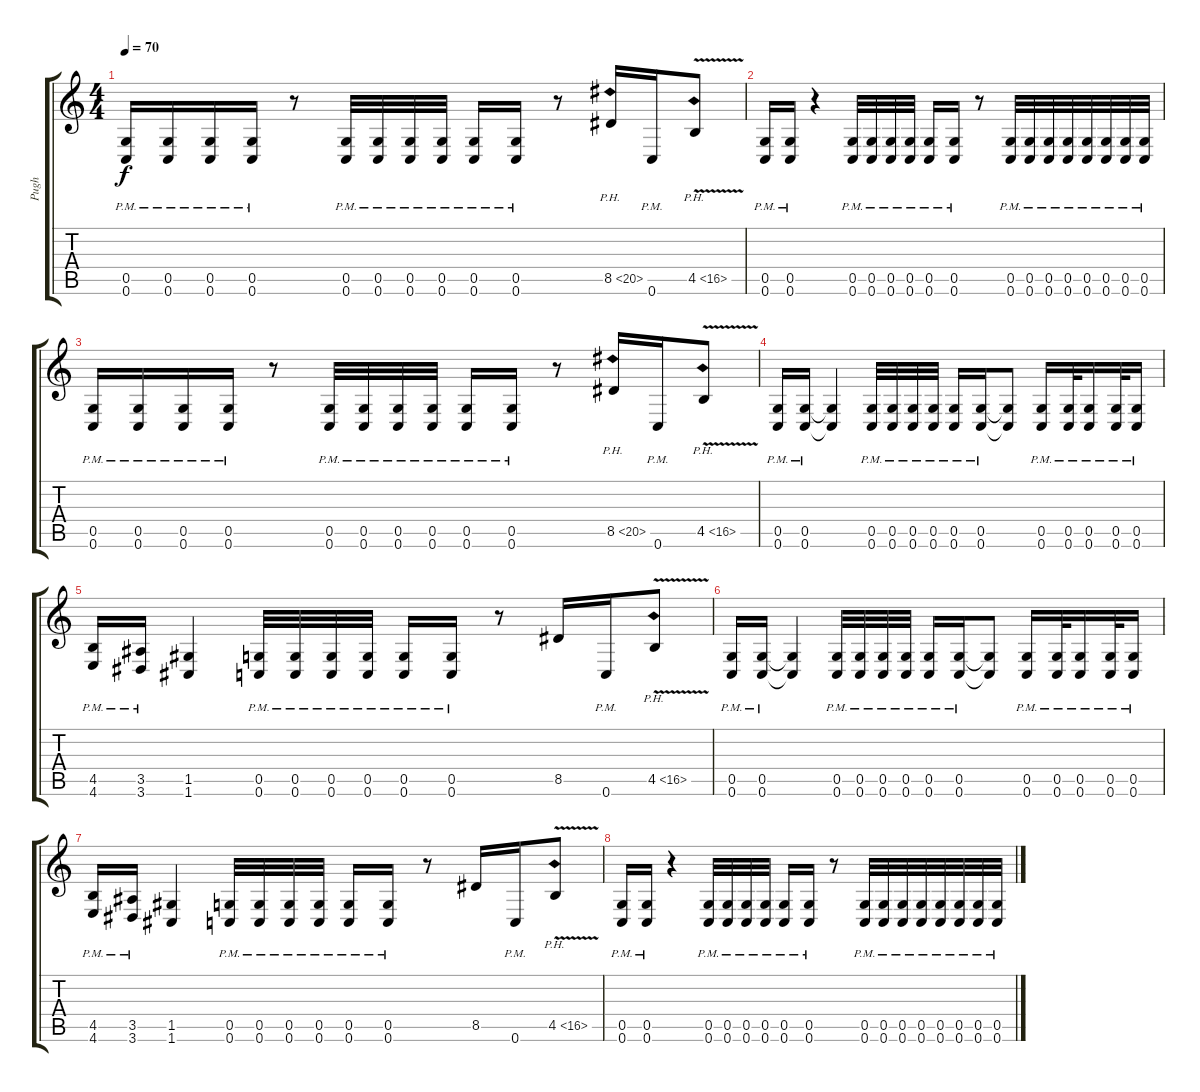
\track ("Pugh" "Pugh") {instrument overdrivenguitar}
\staff {score tabs}
\tuning (D4 A3 F3 C3 G2 C2) {hide}
\ts (4 4)
\tempo 70
\clef g2
\ks c
(0.5{pm} 0.6{pm}).16{dy f} (0.5{pm} 0.6{pm}).16 (0.5{pm} 0.6{pm}).16 (0.5{pm} 0.6{pm}).16 r.8 (0.5{pm} 0.6{pm}).32 (0.5{pm} 0.6{pm}).32 (0.5{pm} 0.6{pm}).32 (0.5{pm} 0.6{pm}).32 (0.5{pm} 0.6{pm}).16 (0.5{pm} 0.6{pm}).16 r.8 8.5{ph 12}.16 0.6{pm}.16 4.5{ph 12 v}.8 |
(0.5{pm} 0.6{pm}).16 (0.5{pm} 0.6{pm}).16 r.4 (0.5{pm} 0.6{pm}).32 (0.5{pm} 0.6{pm}).32 (0.5{pm} 0.6{pm}).32 (0.5{pm} 0.6{pm}).32 (0.5{pm} 0.6{pm}).16 (0.5{pm} 0.6{pm}).16 r.8 (0.5{pm} 0.6{pm}).32 (0.5{pm} 0.6{pm}).32 (0.5{pm} 0.6{pm}).32 (0.5{pm} 0.6{pm}).32 (0.5{pm} 0.6{pm}).32 (0.5{pm} 0.6{pm}).32 (0.5{pm} 0.6{pm}).32 (0.5{pm} 0.6{pm}).32 |
(0.5{pm} 0.6{pm}).16 (0.5{pm} 0.6{pm}).16 (0.5{pm} 0.6{pm}).16 (0.5{pm} 0.6{pm}).16 r.8 (0.5{pm} 0.6{pm}).32 (0.5{pm} 0.6{pm}).32 (0.5{pm} 0.6{pm}).32 (0.5{pm} 0.6{pm}).32 (0.5{pm} 0.6{pm}).16 (0.5{pm} 0.6{pm}).16 r.8 8.5{ph 12}.16 0.6{pm}.16 4.5{ph 12 v}.8 |
(0.5{pm} 0.6{pm}).16 (0.5{pm} 0.6{pm}).16 (0.5{t} 0.6{t}).4 (0.5{pm} 0.6{pm}).32 (0.5{pm} 0.6{pm}).32 (0.5{pm} 0.6{pm}).32 (0.5{pm} 0.6{pm}).32 (0.5{pm} 0.6{pm}).16 (0.5{pm} 0.6{pm}).16 (0.5{t} 0.6{t}).8 (0.5{pm} 0.6{pm}).16 (0.5{pm} 0.6{pm}).32 (0.5{pm} 0.6{pm}).16 (0.5{pm} 0.6{pm}).32 (0.5{pm} 0.6{pm}).16 |
(4.5{pm} 4.6{pm}).16 (3.5{pm} 3.6{pm}).16 (1.5 1.6).4 (0.5{pm} 0.6{pm}).32 (0.5{pm} 0.6{pm}).32 (0.5{pm} 0.6{pm}).32 (0.5{pm} 0.6{pm}).32 (0.5{pm} 0.6{pm}).16 (0.5{pm} 0.6{pm}).16 r.8 8.5.16 0.6{pm}.16 4.5{ph 12 v}.8 |
(0.5{pm} 0.6{pm}).16 (0.5{pm} 0.6{pm}).16 (0.5{t} 0.6{t}).4 (0.5{pm} 0.6{pm}).32 (0.5{pm} 0.6{pm}).32 (0.5{pm} 0.6{pm}).32 (0.5{pm} 0.6{pm}).32 (0.5{pm} 0.6{pm}).16 (0.5{pm} 0.6{pm}).16 (0.5{t} 0.6{t}).8 (0.5{pm} 0.6{pm}).16 (0.5{pm} 0.6{pm}).32 (0.5{pm} 0.6{pm}).16 (0.5{pm} 0.6{pm}).32 (0.5{pm} 0.6{pm}).16 |
(4.5{pm} 4.6{pm}).16 (3.5{pm} 3.6{pm}).16 (1.5 1.6).4 (0.5{pm} 0.6{pm}).32 (0.5{pm} 0.6{pm}).32 (0.5{pm} 0.6{pm}).32 (0.5{pm} 0.6{pm}).32 (0.5{pm} 0.6{pm}).16 (0.5{pm} 0.6{pm}).16 r.8 8.5.16 0.6{pm}.16 4.5{ph 12 v}.8 |
(0.5{pm} 0.6{pm}).16 (0.5{pm} 0.6{pm}).16 r.4 (0.5{pm} 0.6{pm}).32 (0.5{pm} 0.6{pm}).32 (0.5{pm} 0.6{pm}).32 (0.5{pm} 0.6{pm}).32 (0.5{pm} 0.6{pm}).16 (0.5{pm} 0.6{pm}).16 r.8 (0.5{pm} 0.6{pm}).32 (0.5{pm} 0.6{pm}).32 (0.5{pm} 0.6{pm}).32 (0.5{pm} 0.6{pm}).32 (0.5{pm} 0.6{pm}).32 (0.5{pm} 0.6{pm}).32 (0.5{pm} 0.6{pm}).32 (0.5{pm} 0.6{pm}).32
